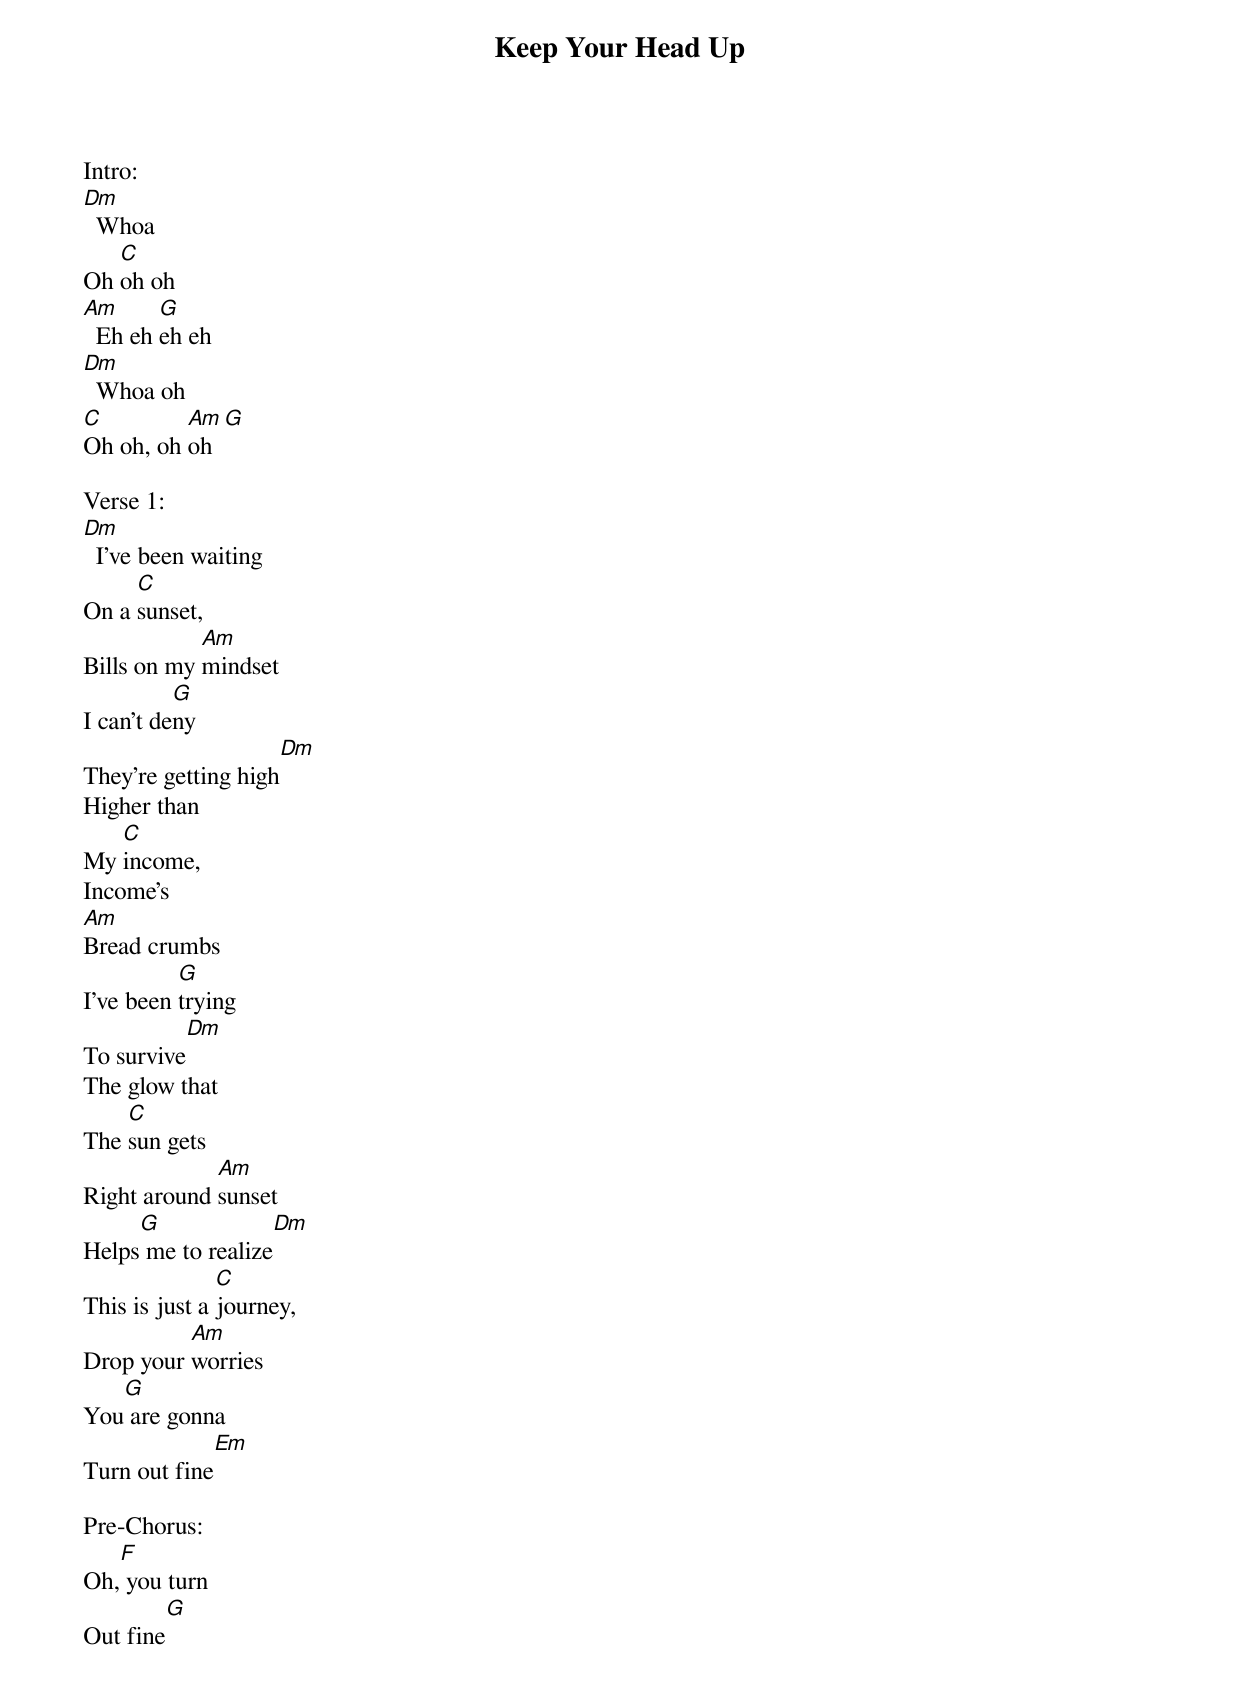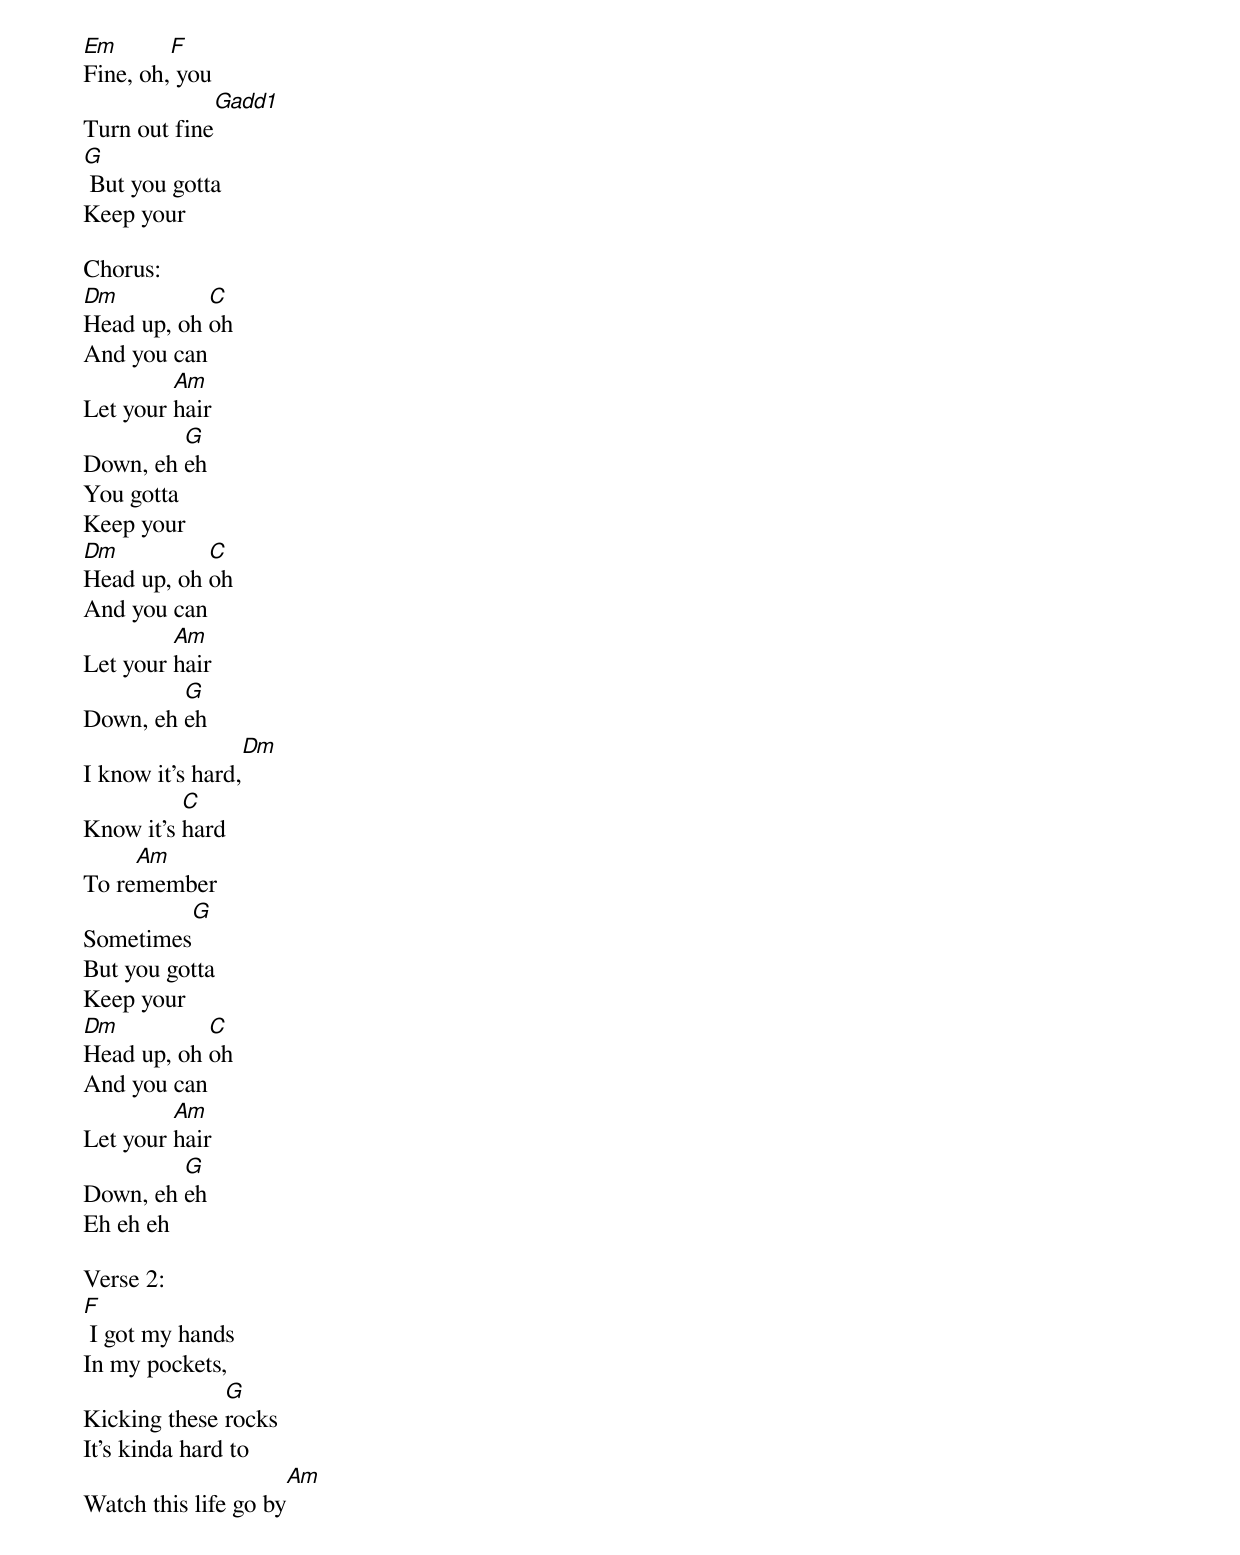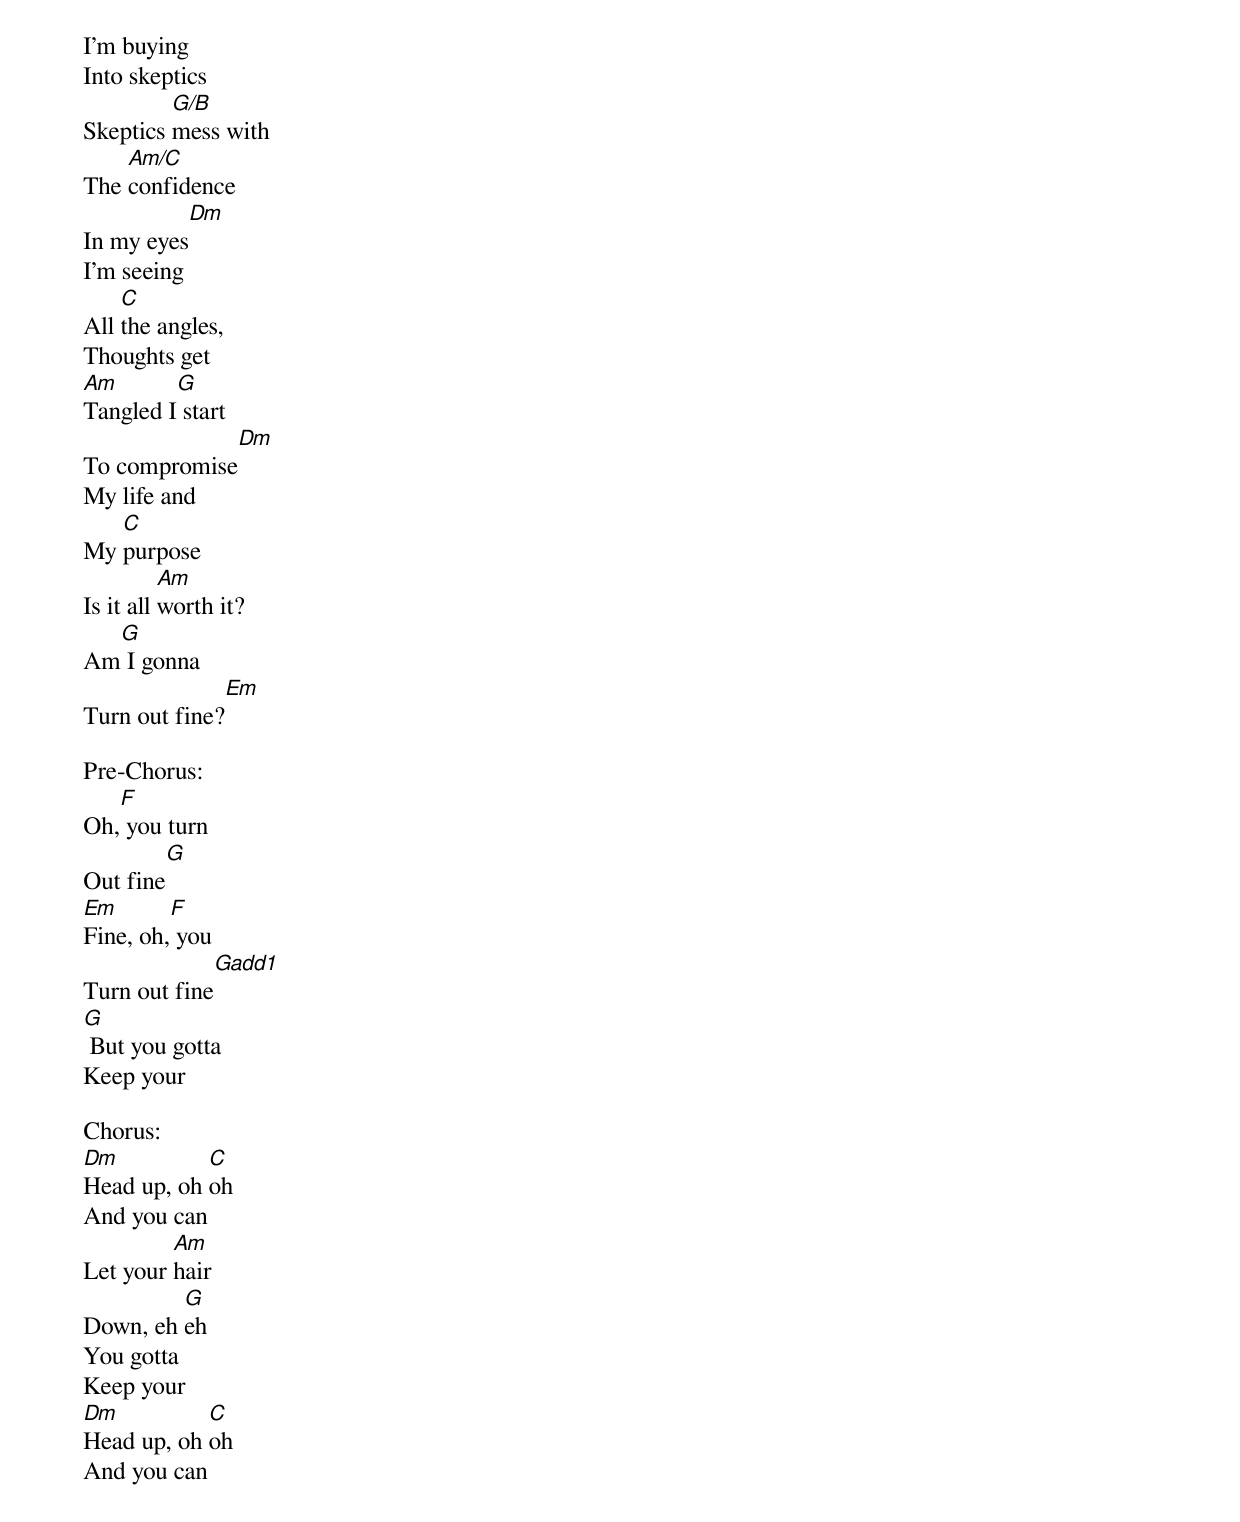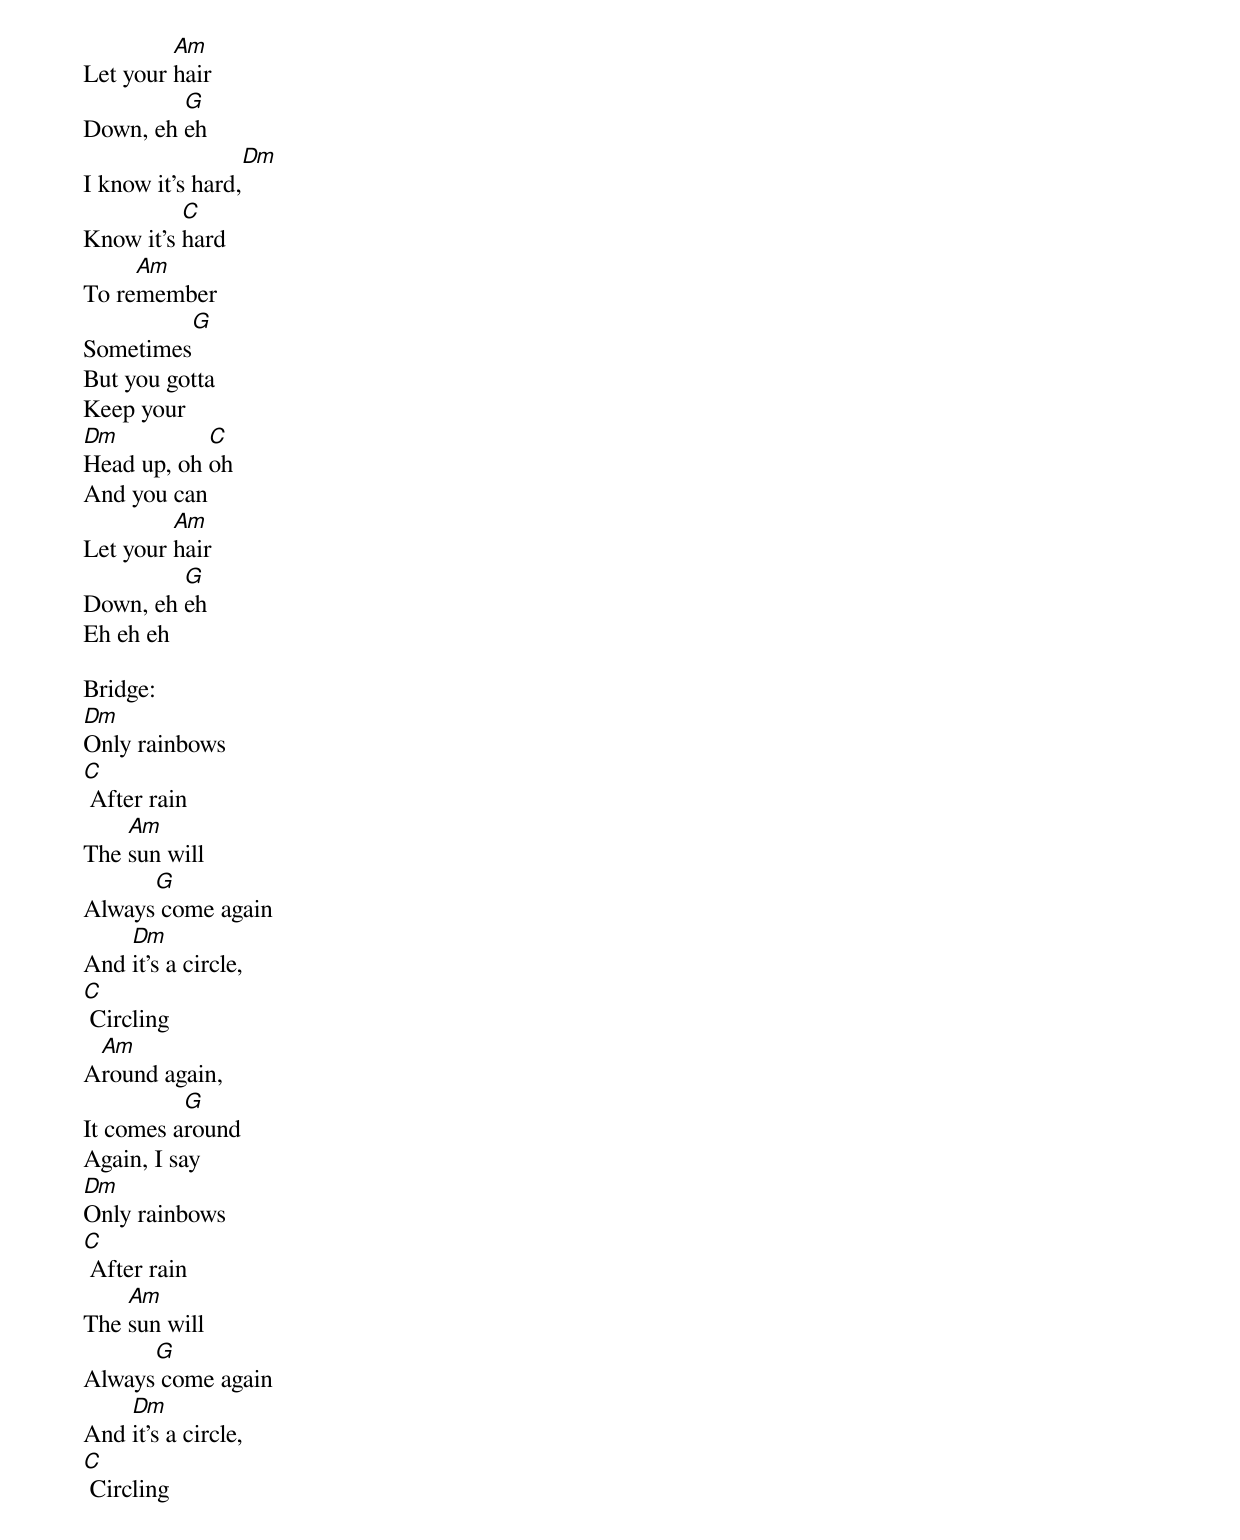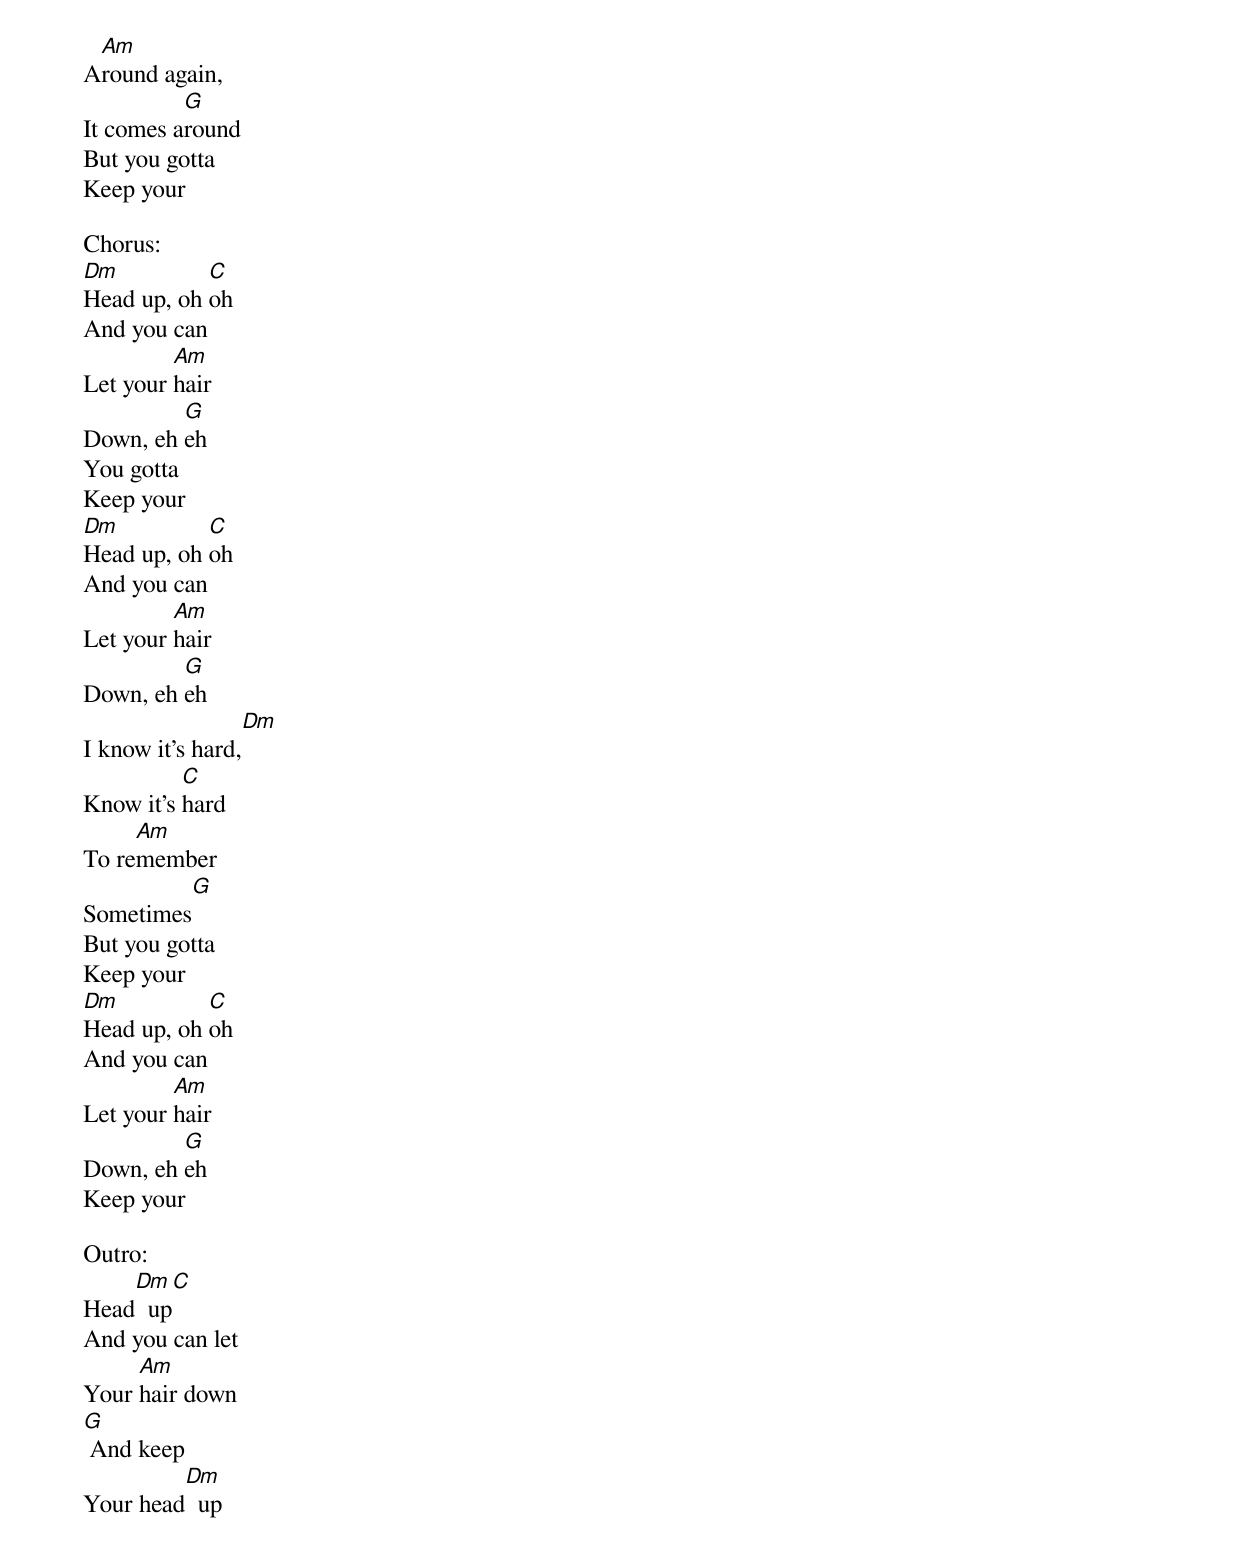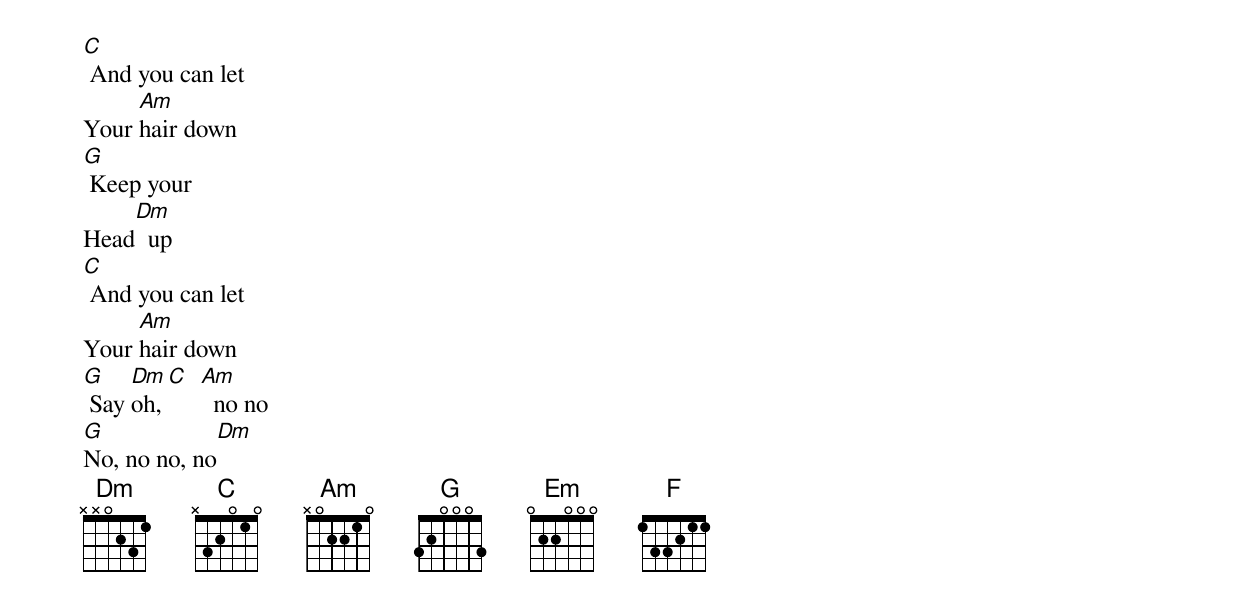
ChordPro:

{title:Keep Your Head Up}
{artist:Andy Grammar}
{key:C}
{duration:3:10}
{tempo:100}

Intro:
[Dm]  Whoa
Oh [C]oh oh
[Am]  Eh eh [G]eh eh
[Dm]  Whoa oh
[C]Oh oh, oh [Am]oh[G]

Verse 1:
[Dm]  I've been waiting
On a [C]sunset,
Bills on my [Am]mindset
I can't de[G]ny
They're getting high[Dm]
Higher than
My [C]income,
Income's
[Am]Bread crumbs
I've been [G]trying
To survive[Dm]
The glow that
The [C]sun gets
Right around [Am]sunset
Helps[G] me to realize[Dm]
This is just a [C]journey,
Drop your [Am]worries
You[G] are gonna
Turn out fine[Em]

Pre-Chorus:
Oh,[F] you turn
Out fine[G]
[Em]Fine, oh,[F] you
Turn out fine[Gadd1]
[G] But you gotta
Keep your

Chorus:
[Dm]Head up, oh [C]oh
And you can
Let your [Am]hair
Down, eh [G]eh
You gotta
Keep your
[Dm]Head up, oh [C]oh
And you can
Let your [Am]hair
Down, eh [G]eh
I know it's hard,[Dm]
Know it's [C]hard
To re[Am]member
Sometimes[G]
But you gotta
Keep your
[Dm]Head up, oh [C]oh
And you can
Let your [Am]hair
Down, eh [G]eh
Eh eh eh

Verse 2:
[F] I got my hands
In my pockets,
Kicking these [G]rocks
It's kinda hard to
Watch this life go by[Am]
I'm buying
Into skeptics
Skeptics [G/B]mess with
The [Am/C]confidence
In my eyes[Dm]
I'm seeing
All [C]the angles,
Thoughts get
[Am]Tangled I[G] start
To compromise[Dm]
My life and
My [C]purpose
Is it all [Am]worth it?
Am[G] I gonna
Turn out fine?[Em]

Pre-Chorus:
Oh,[F] you turn
Out fine[G]
[Em]Fine, oh,[F] you
Turn out fine[Gadd1]
[G] But you gotta
Keep your

Chorus:
[Dm]Head up, oh [C]oh
And you can
Let your [Am]hair
Down, eh [G]eh
You gotta
Keep your
[Dm]Head up, oh [C]oh
And you can
Let your [Am]hair
Down, eh [G]eh
I know it's hard,[Dm]
Know it's [C]hard
To re[Am]member
Sometimes[G]
But you gotta
Keep your
[Dm]Head up, oh [C]oh
And you can
Let your [Am]hair
Down, eh [G]eh
Eh eh eh

Bridge:
[Dm]Only rainbows
[C] After rain
The [Am]sun will
Always[G] come again
And [Dm]it's a circle,
[C] Circling
A[Am]round again,
It comes a[G]round
Again, I say
[Dm]Only rainbows
[C] After rain
The [Am]sun will
Always[G] come again
And [Dm]it's a circle,
[C] Circling
A[Am]round again,
It comes a[G]round
But you gotta
Keep your

Chorus:
[Dm]Head up, oh [C]oh
And you can
Let your [Am]hair
Down, eh [G]eh
You gotta
Keep your
[Dm]Head up, oh [C]oh
And you can
Let your [Am]hair
Down, eh [G]eh
I know it's hard,[Dm]
Know it's [C]hard
To re[Am]member
Sometimes[G]
But you gotta
Keep your
[Dm]Head up, oh [C]oh
And you can
Let your [Am]hair
Down, eh [G]eh
Keep your

Outro:
Head[Dm]  up[C]
And you can let
Your [Am]hair down
[G] And keep
Your head[Dm]  up
[C] And you can let
Your [Am]hair down
[G] Keep your
Head[Dm]  up
[C] And you can let
Your [Am]hair down
[G] Say [Dm]oh,[C]  [Am]  no no
[G]No, no no, no[Dm]
